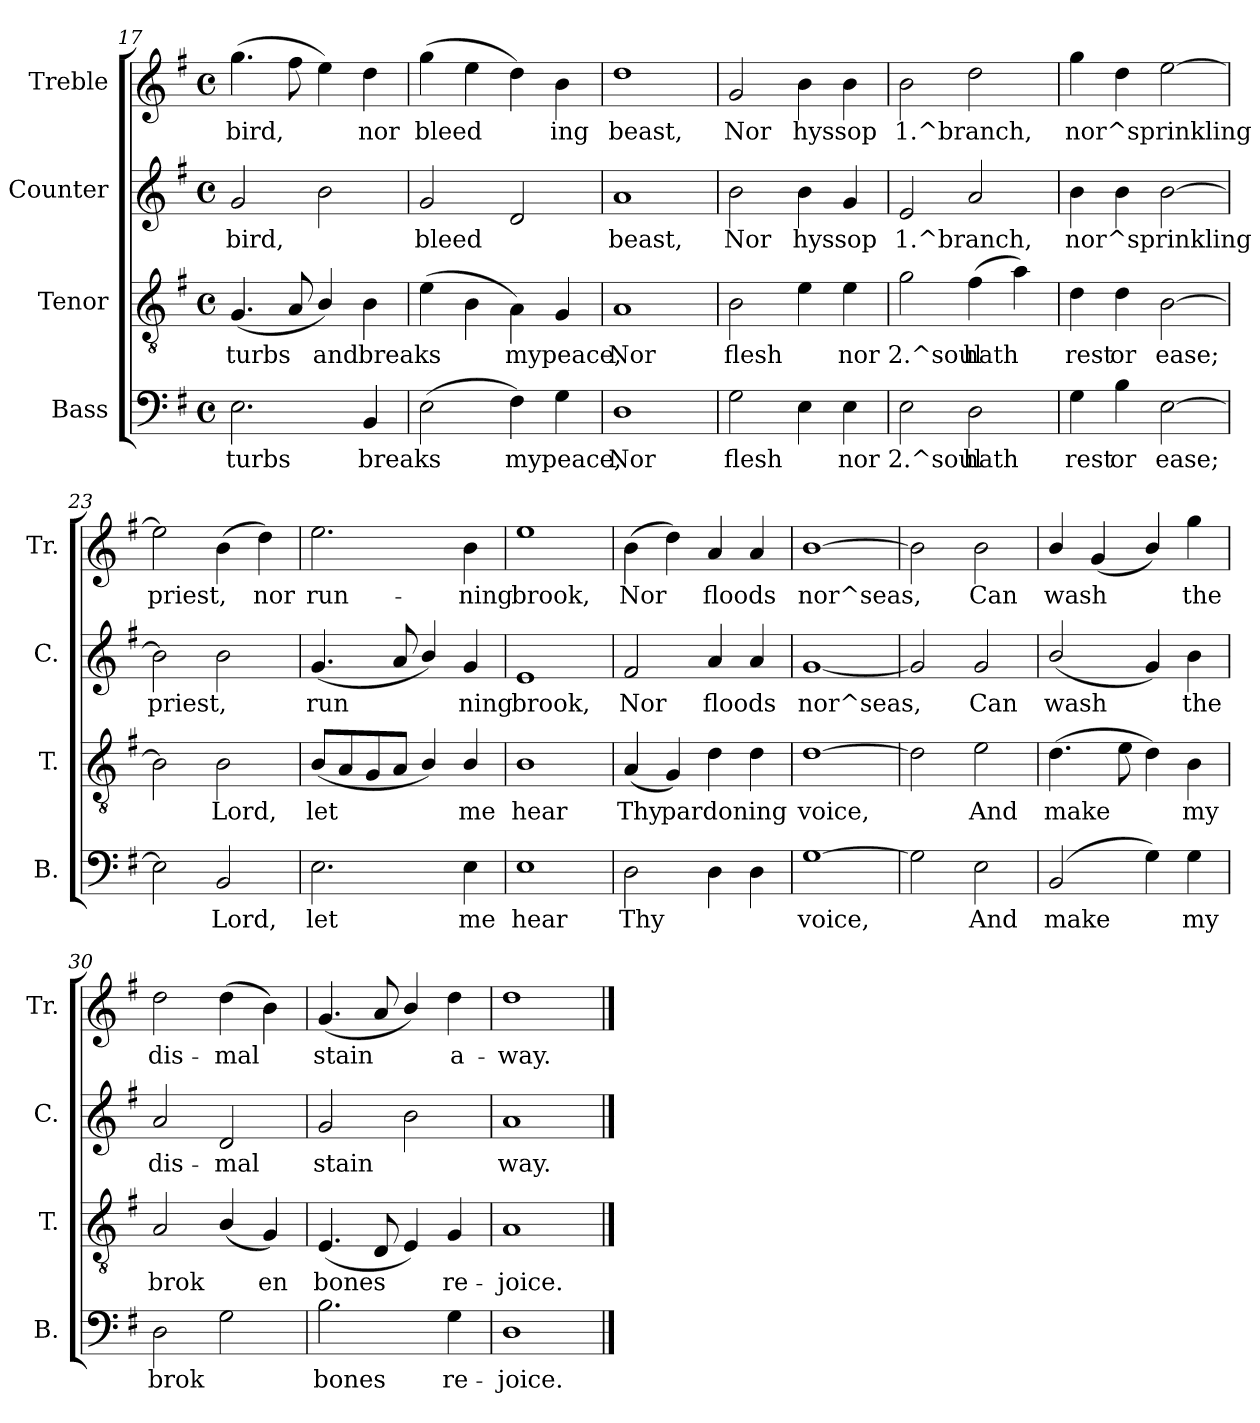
**kern	**text	**kern	**text	**kern	**text	**kern	**text
*part4	*part4	*part3	*part3	*part2	*part2	*part1	*part1
*staff4	*staff4	*staff3	*staff3	*staff2	*staff2	*staff1	*staff1
*I"Bass	*	*I"Tenor	*	*I"Counter	*	*I"Treble	*
*I'B.	*	*I'T.	*	*I'C.	*	*I'Tr.	*
*clefF4	*	*clefGv2	*	*clefG2	*	*clefG2	*
*k[f#]	*	*k[f#]	*	*k[f#]	*	*k[f#]	*
*G:	*	*G:	*	*G:	*	*G:	*
*M4/4	*	*M4/4	*	*M4/4	*	*M4/4	*
*met(c)	*	*met(c)	*	*met(c)	*	*met(c)	*
=17	=17	=17	=17	=17	=17	=17	=17
!	!LO:LY:a:rj	!	!LO:LY:b:rj	!	!LO:LY:a:rj	!	!LO:LY:b:rj
2.E\	-turbs	(<4.G/	-turbs	2g/	-bird,	(>4.gg\	bird,
!	!	!	!LO:LY:b:rj	!	!	!	!LO:LY:b:rj
.	.	8A/	.	.	.	8ff#\	.
!	!	!	!LO:LY:b:rj	!	!LO:LY:a:rj	!	!LO:LY:b:rj
.	.	4B/)	and	2b\	.	4ee\)	.
!	!LO:LY:a:rj	!	!LO:LY:b:rj	!	!	!	!LO:LY:b:rj
4BB/	breaks	4B\	breaks	.	.	4dd\	nor
=18	=18	=18	=18	=18	=18	=18	=18
!	!LO:LY:a:rj	!	!LO:LY:b:rj	!	!LO:LY:a:rj	!	!LO:LY:b:rj
(>2E\	.	(>4e\	.	2g/	bleed-	(>4gg\	bleed-
!	!	!	!LO:LY:b:rj	!	!	!	!LO:LY:b:rj
.	.	4B\	.	.	.	4ee\	--
!	!LO:LY:a:rj	!	!LO:LY:b:rj	!	!LO:LY:a:rj	!	!LO:LY:b:rj
4F#\)	my	4A\)	my	2d/	--	4dd\)	--
!	!LO:LY:a:rj	!	!LO:LY:b:rj	!	!	!	!LO:LY:b:rj
4G\	peace,	4G/	peace,	.	.	4b\	-ing
=19	=19	=19	=19	=19	=19	=19	=19
!	!LO:LY:a:rj	!	!LO:LY:b:rj	!	!LO:LY:a:rj	!	!LO:LY:b:rj
1D	Nor	1A	Nor	1a	-beast,	1dd	beast,
=20	=20	=20	=20	=20	=20	=20	=20
!	!LO:LY:a:rj	!	!LO:LY:b:rj	!	!LO:LY:a:rj	!	!LO:LY:b:rj
2G\	flesh	2B\	flesh	2b\	Nor	2g/	Nor
!	!LO:LY:a:rj	!	!LO:LY:b:rj	!	!LO:LY:a:rj	!	!LO:LY:b:rj
4E\	.	4e\	.	4b\	hyssop	4b\	hyssop
!	!LO:LY:a:rj	!	!LO:LY:b:rj	!	!LO:LY:a:rj	!	!LO:LY:b:rj
4E\	nor	4e\	nor	4g/	.	4b\	.
!!LO:PB:g=z
=21	=21	=21	=21	=21	=21	=21	=21
!	!LO:LY:a:rj	!	!LO:LY:b:rj	!	!LO:LY:a:rj	!	!LO:LY:b:rj
2E\	2.^soul	2g\	2.^soul	2e/	1.^branch,	2b\	1.^branch,
!	!LO:LY:a:rj	!	!LO:LY:b:rj	!	!LO:LY:a:rj	!	!LO:LY:b:rj
2D\	hath	(>4f#\	hath	2a/	.	2dd\	.
!	!	!	!LO:LY:b:rj	!	!	!	!
.	.	4a\)	.	.	.	.	.
=22	=22	=22	=22	=22	=22	=22	=22
!	!LO:LY:a:rj	!	!LO:LY:b:rj	!	!LO:LY:a:rj	!	!LO:LY:b:rj
4G\	rest	4d\	rest	4b\	nor^sprinkling	4gg\	nor^sprinkling
!	!LO:LY:a:rj	!	!LO:LY:b:rj	!	!LO:LY:a:rj	!	!LO:LY:b:rj
4B\	or	4d\	or	4b\	.	4dd\	.
!	!LO:LY:a:rj	!	!LO:LY:b:rj	!	!LO:LY:a:rj	!	!LO:LY:b:rj
[>2E\	ease;	[>2B\	ease;	[>2b\	.	[>2ee\	.
=23	=23	=23	=23	=23	=23	=23	=23
!	!LO:LY:a:rj	!	!LO:LY:b:rj	!	!LO:LY:a:rj	!	!LO:LY:b:rj
2E\]	.	2B\]	.	2b\]	priest,	2ee\]	priest,
!	!LO:LY:a:rj	!	!LO:LY:b:rj	!	!LO:LY:a:rj	!	!LO:LY:b:rj
2BB/	Lord,	2B\	Lord,	2b\	.	(>4b\	.
!	!	!	!	!	!	!	!LO:LY:b:rj
.	.	.	.	.	.	4dd\)	nor
=24	=24	=24	=24	=24	=24	=24	=24
!	!LO:LY:a:rj	!	!LO:LY:b:rj	!	!LO:LY:a:rj	!	!LO:LY:b:rj
2.E\	let	(<8B/L	let	(<4.g/	run-	2.ee\	run-
!	!	!	!LO:LY:b:rj	!	!	!	!
.	.	8A/	.	.	.	.	.
!	!	!	!LO:LY:b:rj	!	!	!	!
.	.	8G/	.	.	.	.	.
!	!	!	!LO:LY:b:rj	!	!LO:LY:a:rj	!	!
.	.	8A/J	.	8a/	--	.	.
!	!	!	!LO:LY:b:rj	!	!LO:LY:a:rj	!	!
.	.	4B/)	.	4b/)	--	.	.
!	!LO:LY:a:rj	!	!LO:LY:b:rj	!	!LO:LY:a:rj	!	!LO:LY:b:rj
4E\	me	4B/	me	4g/	-ning	4b\	-ning
=25	=25	=25	=25	=25	=25	=25	=25
!	!LO:LY:a:rj	!	!LO:LY:b:rj	!	!LO:LY:a:rj	!	!LO:LY:b:rj
1E	hear	1B	hear	1e	brook,	1ee	brook,
=26	=26	=26	=26	=26	=26	=26	=26
!	!LO:LY:a:rj	!	!LO:LY:b:rj	!	!LO:LY:a:rj	!	!LO:LY:b:rj
2D\	Thy	(<4A/	Thy	2f#/	Nor	(>4b\	Nor
!	!	!	!LO:LY:b:rj	!	!	!	!LO:LY:b:rj
.	.	4G/)	pardoning	.	.	4dd\)	.
!	!LO:LY:a:rj	!	!LO:LY:b:rj	!	!LO:LY:a:rj	!	!LO:LY:b:rj
4D\	.	4d\	.	4a/	floods	4a/	floods
!	!LO:LY:a:rj	!	!LO:LY:b:rj	!	!LO:LY:a:rj	!	!LO:LY:b:rj
4D\	.	4d\	.	4a/	.	4a/	.
=27	=27	=27	=27	=27	=27	=27	=27
!	!LO:LY:a:rj	!	!LO:LY:b:rj	!	!LO:LY:a:rj	!	!LO:LY:b:rj
[>1G	voice,	[>1d	voice,	[<1g	nor^seas,	[>1b	nor^seas,
=28	=28	=28	=28	=28	=28	=28	=28
!	!LO:LY:a:rj	!	!LO:LY:b:rj	!	!LO:LY:a:rj	!	!LO:LY:b:rj
2G\]	.	2d\]	.	2g/]	.	2b\]	.
!	!LO:LY:a:rj	!	!LO:LY:b:rj	!	!LO:LY:a:rj	!	!LO:LY:b:rj
2E\	And	2e\	And	2g/	Can	2b\	Can
=29	=29	=29	=29	=29	=29	=29	=29
!	!LO:LY:a:rj	!	!LO:LY:b:rj	!	!LO:LY:a:rj	!	!LO:LY:b:rj
(>2BB/	make	(>4.d\	make	(<2b/	wash	4b/	wash
!	!	!	!	!	!	!	!LO:LY:b:rj
.	.	.	.	.	.	(>4g/	.
!	!	!	!LO:LY:b:rj	!	!	!	!
.	.	8e\	.	.	.	.	.
!	!LO:LY:a:rj	!	!LO:LY:b:rj	!	!LO:LY:a:rj	!	!LO:LY:b:rj
4G\)	.	4d\)	.	4g/)	.	4b/)	.
!	!LO:LY:a:rj	!	!LO:LY:b:rj	!	!LO:LY:a:rj	!	!LO:LY:b:rj
4G\	my	4B\	my	4b\	the	4gg\	the
=30	=30	=30	=30	=30	=30	=30	=30
!	!LO:LY:a:rj	!	!LO:LY:b:rj	!	!LO:LY:a:rj	!	!LO:LY:b:rj
2D\	brok-	2A/	brok-	2a/	dis-	2dd>\	dis-
!	!LO:LY:a:rj	!	!LO:LY:b:rj	!	!LO:LY:a:rj	!	!LO:LY:b:rj
2G\	--	(<4B/	--	2d/	-mal	(>4dd\	-mal
!	!	!	!LO:LY:b:rj	!	!	!	!LO:LY:b:rj
.	.	4G/)	-en	.	.	4b\)	.
=31	=31	=31	=31	=31	=31	=31	=31
!	!LO:LY:a:rj	!	!LO:LY:b:rj	!	!LO:LY:a:rj	!	!LO:LY:b:rj
2.B\	-bones	(<4.E/	bones	2g/	stain	(<4.g/	stain
!	!	!	!LO:LY:b:rj	!	!	!	!LO:LY:b:rj
.	.	8D/	.	.	.	8a/	.
!	!	!	!LO:LY:b:rj	!	!LO:LY:a:rj	!	!LO:LY:b:rj
.	.	4E/)	.	2b\	.	4b/)	.
!	!LO:LY:a:rj	!	!LO:LY:b:rj	!	!	!	!LO:LY:b:rj
4G\	re-	4G/	re-	.	.	4dd\	a-
=32	=32	=32	=32	=32	=32	=32	=32
!	!LO:LY:a:rj	!	!LO:LY:b:rj	!	!LO:LY:a:rj	!	!LO:LY:b:rj
1D	-joice.	1A	-joice.	1a	way.	1dd	-way.
==	==	==	==	==	==	==	==
*-	*-	*-	*-	*-	*-	*-	*-
